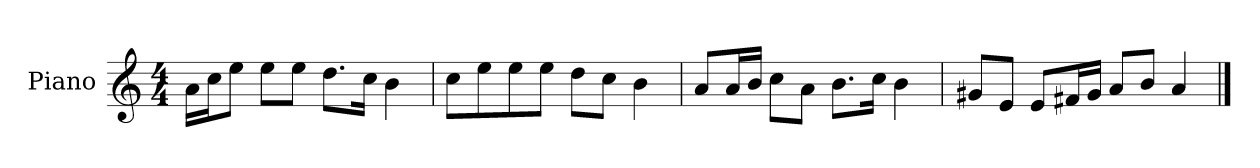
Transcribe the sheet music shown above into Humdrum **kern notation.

**kern
*part1
*staff1
*I"Piano
*I'P-no
*clefG2
*k[]
*M4/4
*MM90
=1
16a\LL
16cc\J
8ee\J
8ee\L
8ee\J
8.dd\L
16cc\Jk
4b\
=2
8cc\L
8ee\
8ee\
8ee\J
8dd\L
8cc\J
4b\
=3
8a/L
16a/L
16b/JJ
8cc\L
8a\J
8.b\L
16cc\Jk
4b\
=4
8g#X/L
8e/J
8e/L
16f#X/L
16g#/JJ
8a/L
8b/J
4a/
==
*-
